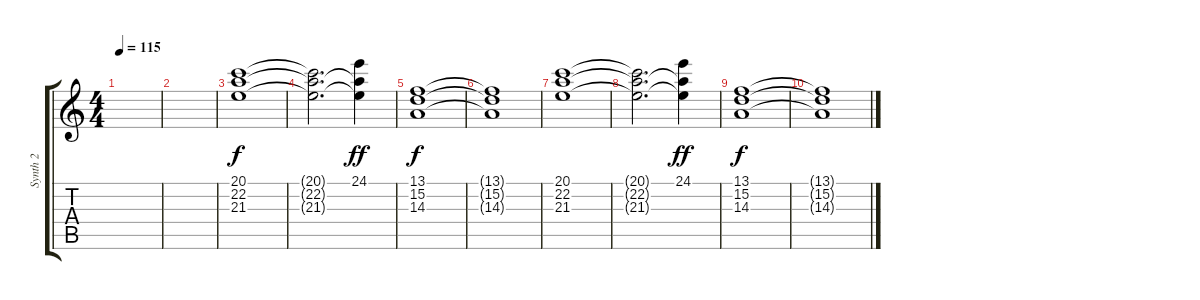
\track ("Synth 2" "Synth 2") {instrument recorder}
\staff {score tabs}
\tuning (E4 B3 G3 D3 A2 E2) {hide}
\ts (4 4)
\tempo 115
\clef g2
\ks c
|
|
(20.1 22.2 21.3).1 |
(20.1{t} 22.2{t} 21.3{t}).2{d} (24.1 22.2{t} 21.3{t}).4{dy ff} |
(13.1 15.2 14.3).1{dy f} |
(13.1{t} 15.2{t} 14.3{t}).1 |
(20.1 22.2 21.3).1 |
(20.1{t} 22.2{t} 21.3{t}).2{d} (24.1 22.2{t} 21.3{t}).4{dy ff} |
(13.1 15.2 14.3).1{dy f} |
(13.1{t} 15.2{t} 14.3{t}).1
